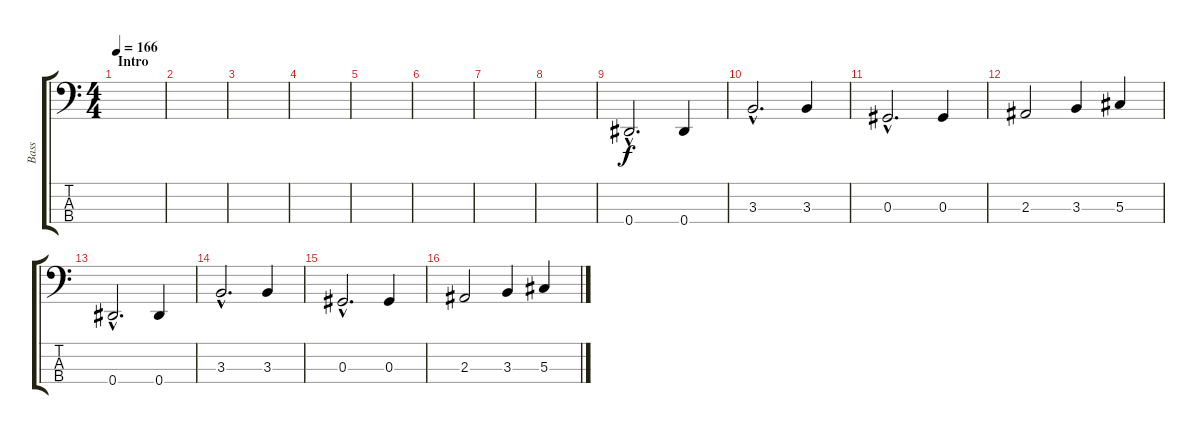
\track ("Bass" "Bass") {instrument electricbassfinger}
\staff {score tabs}
\tuning (Gb2 Db2 Ab1 Eb1) {hide}
\ts (4 4)
\section ("" "Intro")
\tempo 166
\tempo 144
\tempo 166
\clef f4
\ks c
|
|
|
|
|
|
|
|
0.4{hac}.2{d} 0.4.4 |
3.3{hac}.2{d} 3.3.4 |
0.3{hac}.2{d} 0.3.4 |
2.3.2 3.3.4 5.3.4 |
0.4{hac}.2{d} 0.4.4 |
3.3{hac}.2{d} 3.3.4 |
0.3{hac}.2{d} 0.3.4 |
2.3.2 3.3.4 5.3.4
